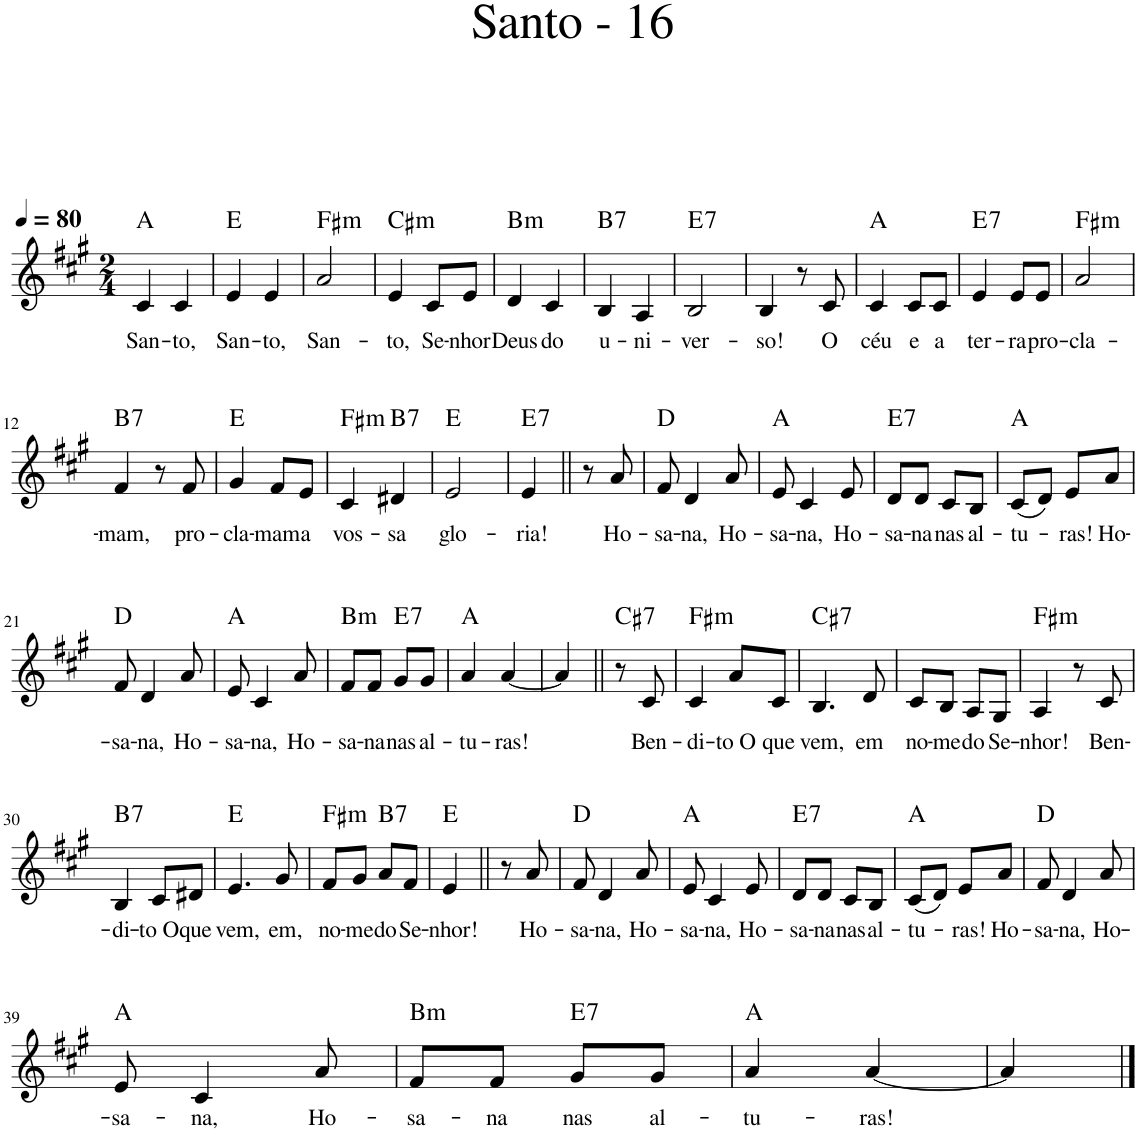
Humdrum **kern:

**kern	**text	**harte
*part1	*part1	*part1
*staff1	*staff1	*
*I"Voz	*	*
*I'Vo.	*	*
*clefG2	*	*
*k[f#c#g#]	*	*
*M2/4	*	*
*MM80	*	*
=1	=1	=1
!	!LO:LY:b	!
4c#/	San-	A:maj
!	!LO:LY:b	!
4c#/	-to,	.
=2	=2	=2
!	!LO:LY:b	!
4e/	San-	E:maj
!	!LO:LY:b	!
4e/	-to,	.
=3	=3	=3
!	!LO:LY:b	!LO:H:kt=m
2a/	San-	F#:min
=4	=4	=4
!	!LO:LY:b	!LO:H:kt=m
4e/	-to,	C#:min
!	!LO:LY:b	!
8c#/L	Se-	.
!	!LO:LY:b	!
8e/J	-nhor	.
=5	=5	=5
!	!LO:LY:b	!LO:H:kt=m
4d/	Deus	B:min
!	!LO:LY:b	!
4c#/	do	.
=6	=6	=6
!	!LO:LY:b	!LO:H:kt=7
4B/	u-	B:7
!	!LO:LY:b	!
4A/	-ni-	.
=7	=7	=7
!	!LO:LY:b	!LO:H:kt=7
2B/	-ver-	E:7
=8	=8	=8
!	!LO:LY:b	!
4B/	-so!	.
8r	.	.
!	!LO:LY:b	!
8c#/	O	.
=9	=9	=9
!	!LO:LY:b	!
4c#/	céu	A:maj
!	!LO:LY:b	!
8c#/L	e	.
!	!LO:LY:b	!
8c#/J	a	.
=10	=10	=10
!	!LO:LY:b	!LO:H:kt=7
4e/	ter-	E:7
!	!LO:LY:b	!
8e/L	-ra	.
!	!LO:LY:b	!
8e/J	pro-	.
=11	=11	=11
!	!LO:LY:b	!LO:H:kt=m
2a/	-cla-	F#:min
!!LO:LB:g=z
=12	=12	=12
!	!LO:LY:b	!LO:H:kt=7
4f#/	-mam,	B:7
8r	.	.
!	!LO:LY:b	!
8f#/	pro-	.
=13	=13	=13
!	!LO:LY:b	!
4g#/	-cla-	E:maj
!	!LO:LY:b	!
8f#/L	-mam	.
!	!LO:LY:b	!
8e/J	a	.
=14	=14	=14
!	!LO:LY:b	!LO:H:kt=m
4c#/	vos-	F#:min
!	!LO:LY:b	!LO:H:kt=7
4d#X/	-sa	B:7
=15	=15	=15
!	!LO:LY:b	!
2e/	glo-	E:maj
=16	=16	=16
!	!LO:LY:b	!LO:H:kt=7
4e/	-ria!	E:7
8r	.	.
!	!LO:LY:b	!
8a/	Ho-	.
=17	=17	=17
!	!LO:LY:b	!
8f#/	-sa-	D:maj
!	!LO:LY:b	!
4d/	-na,	.
!	!LO:LY:b	!
8a/	Ho-	.
=18	=18	=18
!	!LO:LY:b	!
8e/	-sa-	A:maj
!	!LO:LY:b	!
4c#/	-na,	.
!	!LO:LY:b	!
8e/	Ho-	.
=19	=19	=19
!	!LO:LY:b	!LO:H:kt=7
8d/L	-sa-	E:7
!	!LO:LY:b	!
8d/J	-na	.
!	!LO:LY:b	!
8c#/L	nas	.
!	!LO:LY:b	!
8B/J	al-	.
=20	=20	=20
!	!LO:LY:b	!
(8c#/L	-tu-	A:maj
8d/J)	.	.
!	!LO:LY:b	!
8e/L	-ras!	.
!	!LO:LY:b	!
8a/J	Ho-	.
!!LO:LB:g=z
=21	=21	=21
!	!LO:LY:b	!
8f#/	-sa-	D:maj
!	!LO:LY:b	!
4d/	-na,	.
!	!LO:LY:b	!
8a/	Ho-	.
=22	=22	=22
!	!LO:LY:b	!
8e/	-sa-	A:maj
!	!LO:LY:b	!
4c#/	-na,	.
!	!LO:LY:b	!
8a/	Ho-	.
=23	=23	=23
!	!LO:LY:b	!LO:H:kt=m
8f#/L	-sa-	B:min
!	!LO:LY:b	!
8f#/J	-na	.
!	!LO:LY:b	!LO:H:kt=7
8g#/L	nas	E:7
!	!LO:LY:b	!
8g#/J	al-	.
=24	=24	=24
!	!LO:LY:b	!
4a/	-tu-	A:maj
!	!LO:LY:b	!
[4a/	-ras!	.
=25	=25	=25
4a/]	.	.
!	!	!LO:H:kt=7
8r	.	C#:7
!	!LO:LY:b	!
8c#/	Ben-	.
=26	=26	=26
!	!LO:LY:b	!LO:H:kt=m
4c#/	-di-	F#:min
!	!LO:LY:b	!
8a/L	-to O	.
!	!LO:LY:b	!
8c#/J	que	.
=27	=27	=27
!	!LO:LY:b	!LO:H:kt=7
4.B/	vem,	C#:7
!	!LO:LY:b	!
8d/	em	.
=28	=28	=28
!	!LO:LY:b	!
8c#/L	no-	.
!	!LO:LY:b	!
8B/J	-me	.
!	!LO:LY:b	!
8A/L	do	.
!	!LO:LY:b	!
8G#/J	Se-	.
=29	=29	=29
!	!LO:LY:b	!LO:H:kt=m
4A/	-nhor!	F#:min
8r	.	.
!	!LO:LY:b	!
8c#/	Ben-	.
!!LO:LB:g=z
=30	=30	=30
!	!LO:LY:b	!LO:H:kt=7
4B/	-di-	B:7
!	!LO:LY:b	!
8c#/L	-to O	.
!	!LO:LY:b	!
8d#X/J	que	.
=31	=31	=31
!	!LO:LY:b	!
4.e/	vem,	E:maj
!	!LO:LY:b	!
8g#/	em,	.
=32	=32	=32
!	!LO:LY:b	!LO:H:kt=m
8f#/L	no-	F#:min
!	!LO:LY:b	!
8g#/J	-me	.
!	!LO:LY:b	!LO:H:kt=7
8a/L	do	B:7
!	!LO:LY:b	!
8f#/J	Se-	.
=33	=33	=33
!	!LO:LY:b	!
4e/	-nhor!	E:maj
8r	.	.
!	!LO:LY:b	!
8a/	Ho-	.
=34	=34	=34
!	!LO:LY:b	!
8f#/	-sa-	D:maj
!	!LO:LY:b	!
4d/	-na,	.
!	!LO:LY:b	!
8a/	Ho-	.
=35	=35	=35
!	!LO:LY:b	!
8e/	-sa-	A:maj
!	!LO:LY:b	!
4c#/	-na,	.
!	!LO:LY:b	!
8e/	Ho-	.
=36	=36	=36
!	!LO:LY:b	!LO:H:kt=7
8d/L	-sa-	E:7
!	!LO:LY:b	!
8d/J	-na	.
!	!LO:LY:b	!
8c#/L	nas	.
!	!LO:LY:b	!
8B/J	al-	.
=37	=37	=37
!	!LO:LY:b	!
(8c#/L	-tu-	A:maj
8d/J)	.	.
!	!LO:LY:b	!
8e/L	-ras!	.
!	!LO:LY:b	!
8a/J	Ho-	.
=38	=38	=38
!	!LO:LY:b	!
8f#/	-sa-	D:maj
!	!LO:LY:b	!
4d/	-na,	.
!	!LO:LY:b	!
8a/	Ho-	.
!!LO:LB:g=z
=39	=39	=39
!	!LO:LY:b	!
8e/	-sa-	A:maj
!	!LO:LY:b	!
4c#/	-na,	.
!	!LO:LY:b	!
8a/	Ho-	.
=40	=40	=40
!	!LO:LY:b	!LO:H:kt=m
8f#/L	-sa-	B:min
!	!LO:LY:b	!
8f#/J	-na	.
!	!LO:LY:b	!LO:H:kt=7
8g#/L	nas	E:7
!	!LO:LY:b	!
8g#/J	al-	.
=41	=41	=41
!	!LO:LY:b	!
4a/	-tu-	A:maj
!	!LO:LY:b	!
[4a/	-ras!	.
=42	=42	=42
4a/]	.	.
==	==	==
*-	*-	*-
